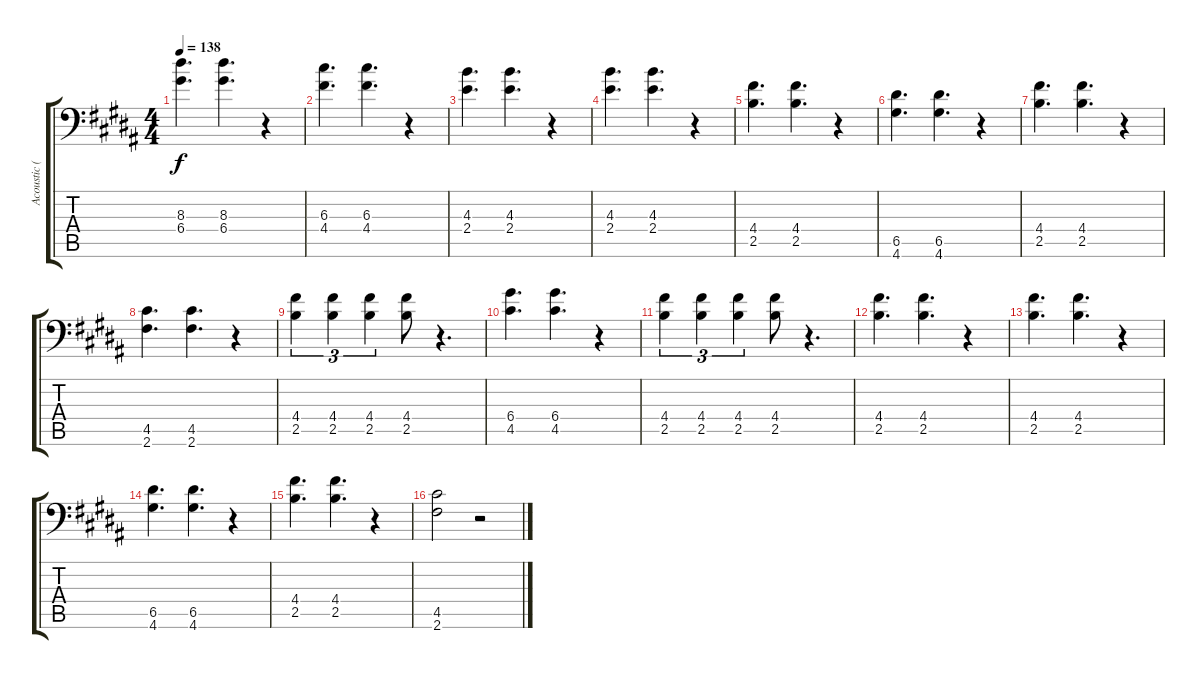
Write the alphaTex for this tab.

\track ("Acoustic (Bass)" "Acoustic (") {instrument acousticguitarsteel}
\staff {score tabs}
\tuning (E4 B3 G3 D3 A2 E2) {hide}
\ts (4 4)
\tempo 138
\clef f4
\ks b
(8.3 6.4).4{d dy f} (8.3 6.4).4{d} r.4 |
(6.3 4.4).4{d} (6.3 4.4).4{d} r.4 |
(4.3 2.4).4{d} (4.3 2.4).4{d} r.4 |
(4.3 2.4).4{d} (4.3 2.4).4{d} r.4 |
(4.4 2.5).4{d} (4.4 2.5).4{d} r.4 |
(6.5 4.6).4{d} (6.5 4.6).4{d} r.4 |
(4.4 2.5).4{d} (4.4 2.5).4{d} r.4 |
(4.5 2.6).4{d} (4.5 2.6).4{d} r.4 |
(4.4 2.5).4{tu (3 2)} (4.4 2.5).4{tu (3 2)} (4.4 2.5).4{tu (3 2)} (4.4 2.5).8 r.4{d} |
(6.4 4.5).4{d} (6.4 4.5).4{d} r.4 |
(4.4 2.5).4{tu (3 2)} (4.4 2.5).4{tu (3 2)} (4.4 2.5).4{tu (3 2)} (4.4 2.5).8 r.4{d} |
(4.4 2.5).4{d} (4.4 2.5).4{d} r.4 |
(4.4 2.5).4{d} (4.4 2.5).4{d} r.4 |
(6.5 4.6).4{d} (6.5 4.6).4{d} r.4 |
(4.4 2.5).4{d} (4.4 2.5).4{d} r.4 |
(4.5 2.6).2 r.2
